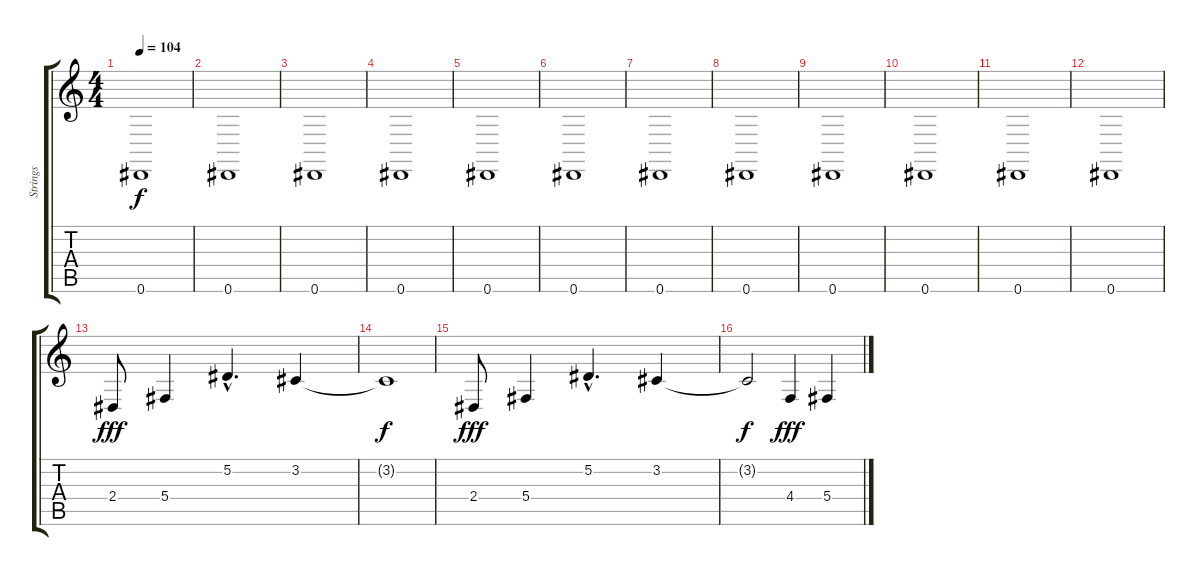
\track ("Strings" "Strings") {instrument stringensemble2}
\staff {score tabs}
\tuning (Eb4 Bb3 Gb3 Db3 Ab2 Eb2) {hide}
\ts (4 4)
\tempo 104
\clef g2
\ks c
0.6.1{dy f} |
0.6.1 |
0.6.1 |
0.6.1 |
0.6.1 |
0.6.1 |
0.6.1 |
0.6.1 |
0.6.1 |
0.6.1 |
0.6.1 |
0.6.1 |
2.4.8{dy fff} 5.4.4 5.2{hac}.4{d} 3.2.4 |
3.2{t}.1{dy f} |
2.4.8{dy fff} 5.4.4 5.2{hac}.4{d} 3.2.4 |
3.2{t}.2{dy f} 4.4.4{dy fff} 5.4.4
